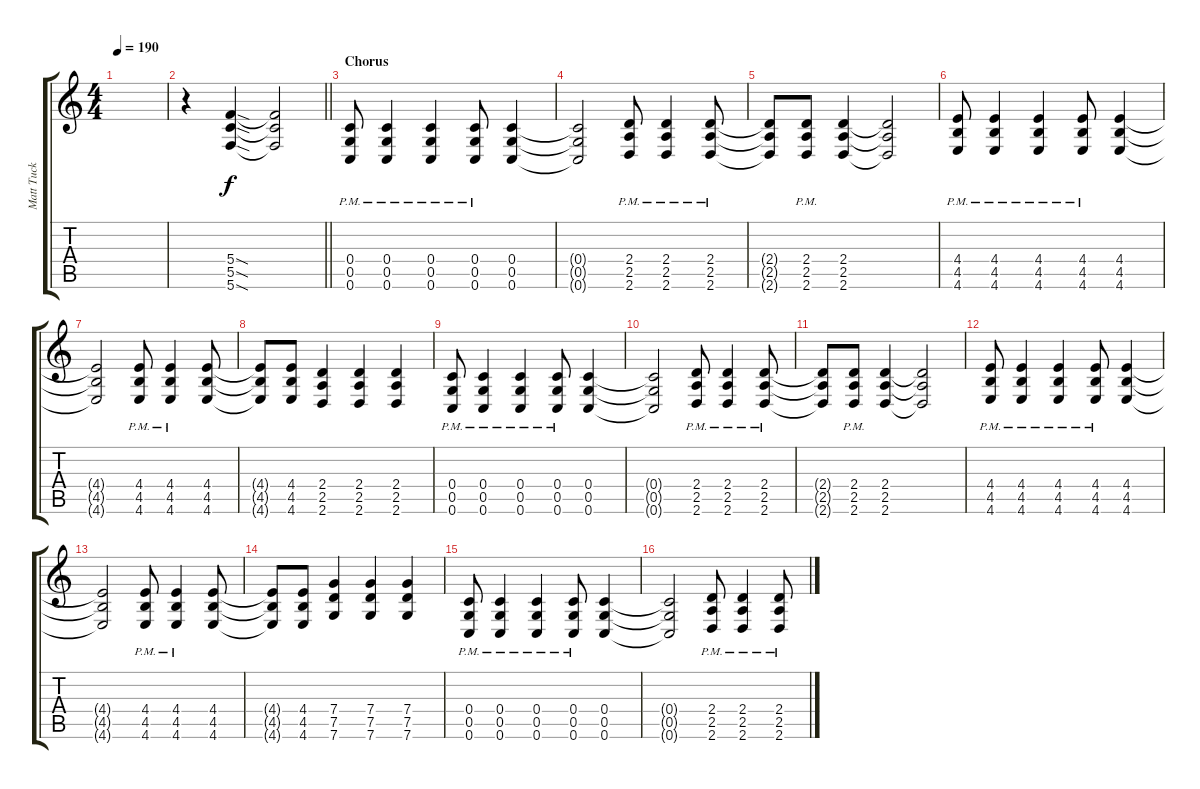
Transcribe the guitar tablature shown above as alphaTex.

\track ("Matt Tuck Guitar" "Matt Tuck ") {instrument distortionguitar}
\staff {score tabs}
\tuning (D4 A3 F3 C3 G2 C2) {hide}
\ts (4 4)
\tempo 190
\clef g2
\ks c
|
\barLineRight lightlight
r.4 (5.4{sod} 5.5{sod} 5.6{sod}).4 (5.4{t} 5.5{t} 5.6{t}).2 |
\section ("" "Chorus")
(0.4{pm} 0.5{pm} 0.6{pm}).8 (0.4{pm} 0.5{pm} 0.6{pm}).4 (0.4{pm} 0.5{pm} 0.6{pm}).4 (0.4{pm} 0.5{pm} 0.6{pm}).8 (0.4 0.5 0.6).4 |
(0.4{t} 0.5{t} 0.6{t}).2 (2.4{pm} 2.5{pm} 2.6{pm}).8 (2.4{pm} 2.5{pm} 2.6{pm}).4 (2.4{pm} 2.5{pm} 2.6{pm}).8 |
(2.4{t} 2.5{t} 2.6{t}).8 (2.4{pm} 2.5{pm} 2.6{pm}).8 (2.4 2.5 2.6).4 (2.4{t} 2.5{t} 2.6{t}).2 |
(4.4{pm} 4.5{pm} 4.6{pm}).8 (4.4{pm} 4.5{pm} 4.6{pm}).4 (4.4{pm} 4.5{pm} 4.6{pm}).4 (4.4{pm} 4.5{pm} 4.6{pm}).8 (4.4 4.5 4.6).4 |
(4.4{t} 4.5{t} 4.6{t}).2 (4.4{pm} 4.5{pm} 4.6{pm}).8 (4.4{pm} 4.5{pm} 4.6{pm}).4 (4.4 4.5 4.6).8 |
(4.4{t} 4.5{t} 4.6{t}).8 (4.4 4.5 4.6).8 (2.4 2.5 2.6).4 (2.4 2.5 2.6).4 (2.4 2.5 2.6).4 |
(0.4{pm} 0.5{pm} 0.6{pm}).8 (0.4{pm} 0.5{pm} 0.6{pm}).4 (0.4{pm} 0.5{pm} 0.6{pm}).4 (0.4{pm} 0.5{pm} 0.6{pm}).8 (0.4 0.5 0.6).4 |
(0.4{t} 0.5{t} 0.6{t}).2 (2.4{pm} 2.5{pm} 2.6{pm}).8 (2.4{pm} 2.5{pm} 2.6{pm}).4 (2.4{pm} 2.5{pm} 2.6{pm}).8 |
(2.4{t} 2.5{t} 2.6{t}).8 (2.4{pm} 2.5{pm} 2.6{pm}).8 (2.4 2.5 2.6).4 (2.4{t} 2.5{t} 2.6{t}).2 |
(4.4{pm} 4.5{pm} 4.6{pm}).8 (4.4{pm} 4.5{pm} 4.6{pm}).4 (4.4{pm} 4.5{pm} 4.6{pm}).4 (4.4{pm} 4.5{pm} 4.6{pm}).8 (4.4 4.5 4.6).4 |
(4.4{t} 4.5{t} 4.6{t}).2 (4.4{pm} 4.5{pm} 4.6{pm}).8 (4.4{pm} 4.5{pm} 4.6{pm}).4 (4.4 4.5 4.6).8 |
(4.4{t} 4.5{t} 4.6{t}).8 (4.4 4.5 4.6).8 (7.4 7.5 7.6).4 (7.4 7.5 7.6).4 (7.4 7.5 7.6).4 |
(0.4{pm} 0.5{pm} 0.6{pm}).8 (0.4{pm} 0.5{pm} 0.6{pm}).4 (0.4{pm} 0.5{pm} 0.6{pm}).4 (0.4{pm} 0.5{pm} 0.6{pm}).8 (0.4 0.5 0.6).4 |
(0.4{t} 0.5{t} 0.6{t}).2 (2.4{pm} 2.5{pm} 2.6{pm}).8 (2.4{pm} 2.5{pm} 2.6{pm}).4 (2.4{pm} 2.5{pm} 2.6{pm}).8
